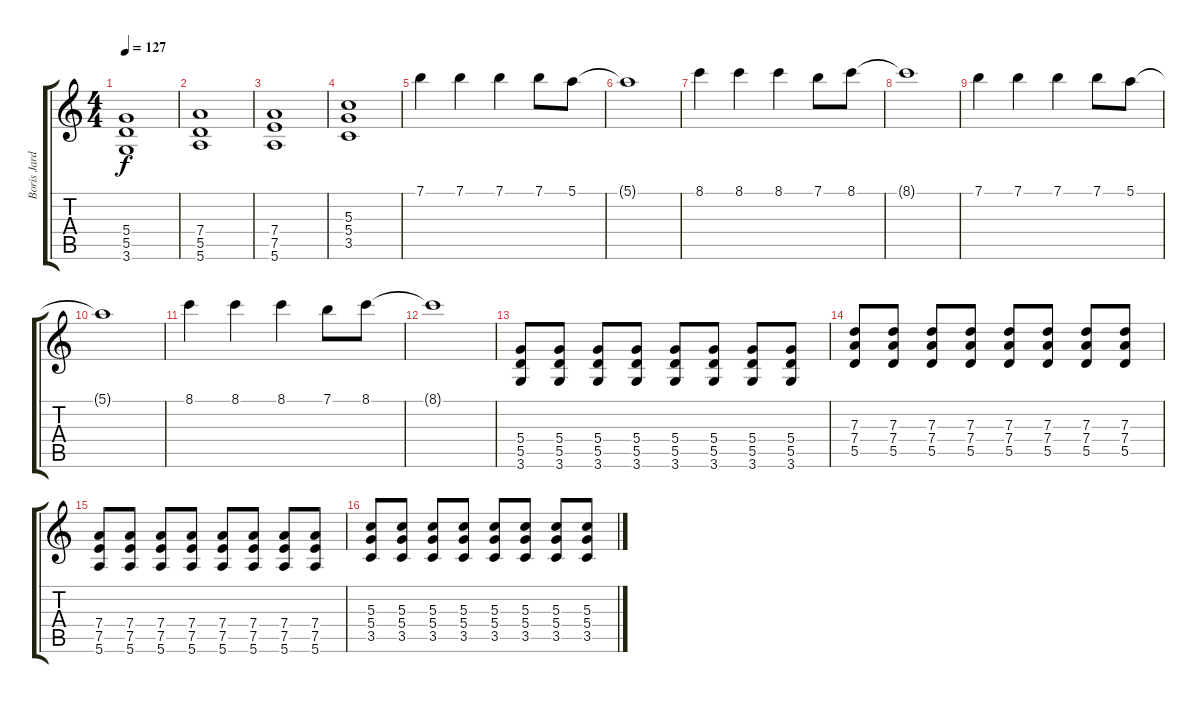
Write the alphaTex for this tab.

\track ("Boris Jardel" "Boris Jard") {instrument distortionguitar}
\staff {score tabs}
\tuning (E4 B3 G3 D3 A2 E2) {hide}
\ts (4 4)
\tempo 127
\clef g2
\ks c
(5.4 5.5 3.6).1{dy f} |
(7.4 5.5 5.6).1 |
(7.4 7.5 5.6).1 |
(5.3 5.4 3.5).1 |
7.1.4 7.1.4 7.1.4 7.1.8 5.1.8 |
5.1{t}.1 |
8.1.4 8.1.4 8.1.4 7.1.8 8.1.8 |
8.1{t}.1 |
7.1.4 7.1.4 7.1.4 7.1.8 5.1.8 |
5.1{t}.1 |
8.1.4 8.1.4 8.1.4 7.1.8 8.1.8 |
8.1{t}.1 |
(5.4 5.5 3.6).8{volume 10} (5.4 5.5 3.6).8 (5.4 5.5 3.6).8 (5.4 5.5 3.6).8 (5.4 5.5 3.6).8 (5.4 5.5 3.6).8 (5.4 5.5 3.6).8 (5.4 5.5 3.6).8 |
(7.3 7.4 5.5).8 (7.3 7.4 5.5).8 (7.3 7.4 5.5).8 (7.3 7.4 5.5).8 (7.3 7.4 5.5).8 (7.3 7.4 5.5).8 (7.3 7.4 5.5).8 (7.3 7.4 5.5).8 |
(7.4 7.5 5.6).8 (7.4 7.5 5.6).8 (7.4 7.5 5.6).8 (7.4 7.5 5.6).8 (7.4 7.5 5.6).8 (7.4 7.5 5.6).8 (7.4 7.5 5.6).8 (7.4 7.5 5.6).8 |
(5.3 5.4 3.5).8 (5.3 5.4 3.5).8 (5.3 5.4 3.5).8 (5.3 5.4 3.5).8 (5.3 5.4 3.5).8 (5.3 5.4 3.5).8 (5.3 5.4 3.5).8 (5.3 5.4 3.5).8
